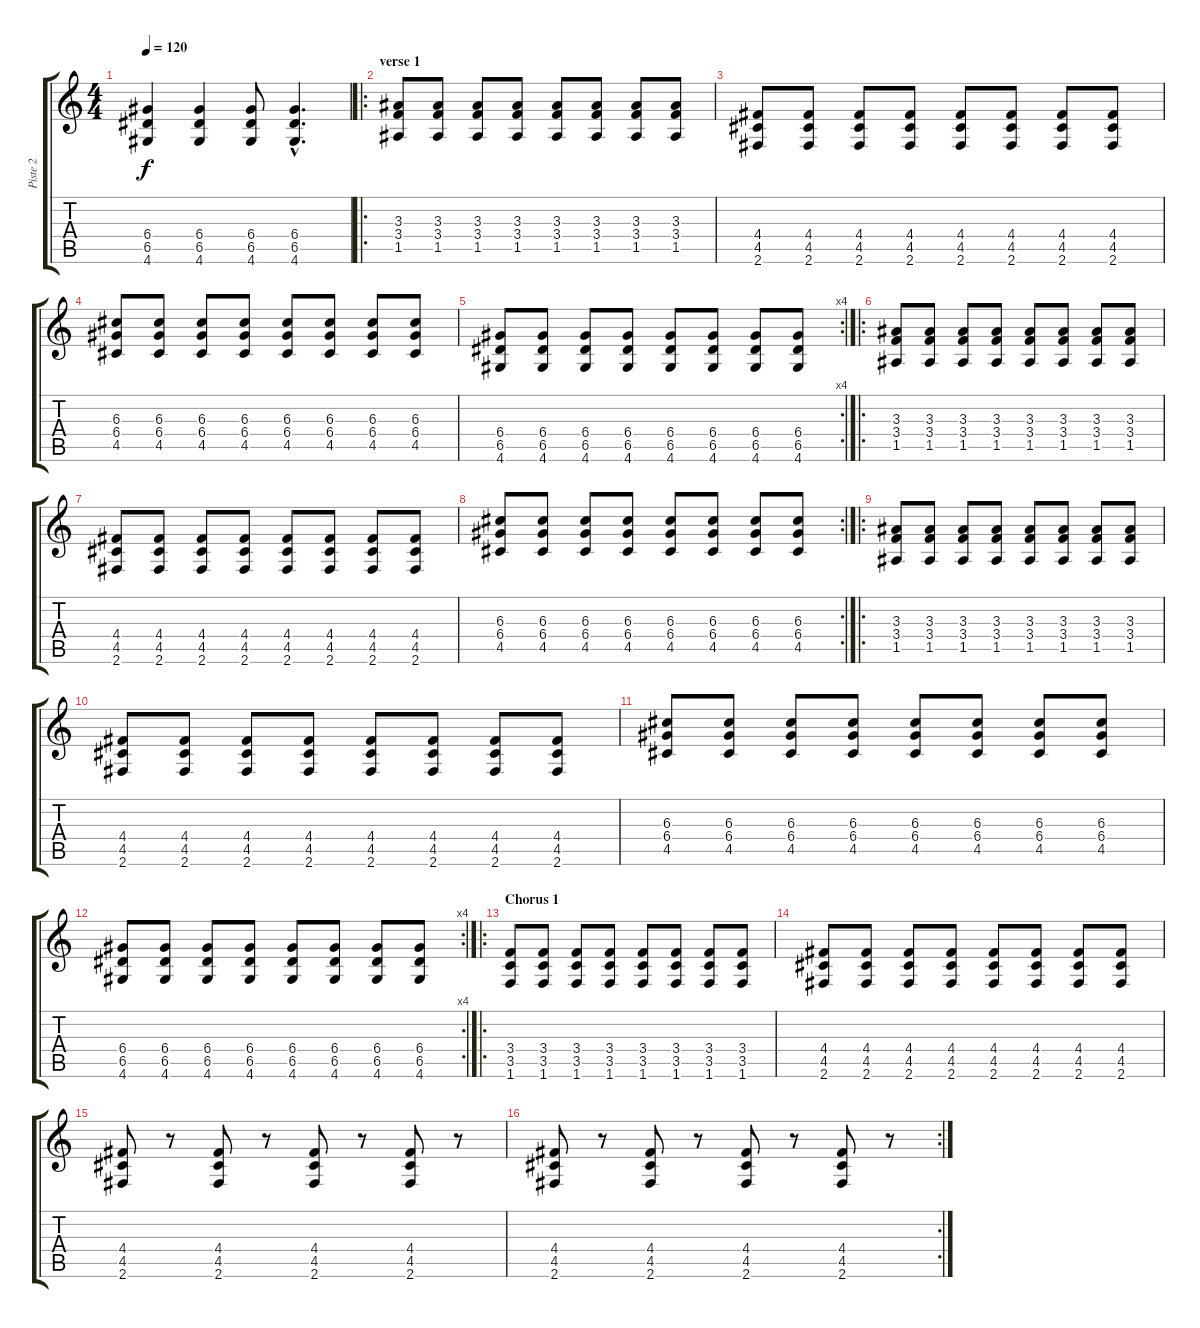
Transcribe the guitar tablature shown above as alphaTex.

\track ("Piste 2" "Piste 2") {instrument distortionguitar}
\staff {score tabs}
\tuning (E4 B3 G3 D3 A2 E2) {hide}
\ts (4 4)
\tempo 120
\clef g2
\ks c
(6.4 6.5 4.6).4{dy f} (6.4 6.5 4.6).4 (6.4 6.5 4.6).8 (6.4{hac} 6.5{hac} 4.6{hac}).4{d} |
\ro
\section ("" "verse 1")
(3.3 3.4 1.5).8 (3.3 3.4 1.5).8 (3.3 3.4 1.5).8 (3.3 3.4 1.5).8 (3.3 3.4 1.5).8 (3.3 3.4 1.5).8 (3.3 3.4 1.5).8 (3.3 3.4 1.5).8 |
(4.4 4.5 2.6).8 (4.4 4.5 2.6).8 (4.4 4.5 2.6).8 (4.4 4.5 2.6).8 (4.4 4.5 2.6).8 (4.4 4.5 2.6).8 (4.4 4.5 2.6).8 (4.4 4.5 2.6).8 |
(6.3 6.4 4.5).8 (6.3 6.4 4.5).8 (6.3 6.4 4.5).8 (6.3 6.4 4.5).8 (6.3 6.4 4.5).8 (6.3 6.4 4.5).8 (6.3 6.4 4.5).8 (6.3 6.4 4.5).8 |
\rc 4
(6.4 6.5 4.6).8 (6.4 6.5 4.6).8 (6.4 6.5 4.6).8 (6.4 6.5 4.6).8 (6.4 6.5 4.6).8 (6.4 6.5 4.6).8 (6.4 6.5 4.6).8 (6.4 6.5 4.6).8 |
\ro
(3.3 3.4 1.5).8{volume 16} (3.3 3.4 1.5).8 (3.3 3.4 1.5).8 (3.3 3.4 1.5).8 (3.3 3.4 1.5).8 (3.3 3.4 1.5).8 (3.3 3.4 1.5).8 (3.3 3.4 1.5).8 |
(4.4 4.5 2.6).8 (4.4 4.5 2.6).8 (4.4 4.5 2.6).8 (4.4 4.5 2.6).8 (4.4 4.5 2.6).8 (4.4 4.5 2.6).8 (4.4 4.5 2.6).8 (4.4 4.5 2.6).8 |
\rc 2
(6.3 6.4 4.5).8 (6.3 6.4 4.5).8 (6.3 6.4 4.5).8 (6.3 6.4 4.5).8 (6.3 6.4 4.5).8 (6.3 6.4 4.5).8 (6.3 6.4 4.5).8 (6.3 6.4 4.5).8 |
\ro
(3.3 3.4 1.5).8 (3.3 3.4 1.5).8 (3.3 3.4 1.5).8 (3.3 3.4 1.5).8 (3.3 3.4 1.5).8 (3.3 3.4 1.5).8 (3.3 3.4 1.5).8 (3.3 3.4 1.5).8 |
(4.4 4.5 2.6).8 (4.4 4.5 2.6).8 (4.4 4.5 2.6).8 (4.4 4.5 2.6).8 (4.4 4.5 2.6).8 (4.4 4.5 2.6).8 (4.4 4.5 2.6).8 (4.4 4.5 2.6).8 |
(6.3 6.4 4.5).8 (6.3 6.4 4.5).8 (6.3 6.4 4.5).8 (6.3 6.4 4.5).8 (6.3 6.4 4.5).8 (6.3 6.4 4.5).8 (6.3 6.4 4.5).8 (6.3 6.4 4.5).8 |
\rc 4
(6.4 6.5 4.6).8 (6.4 6.5 4.6).8 (6.4 6.5 4.6).8 (6.4 6.5 4.6).8 (6.4 6.5 4.6).8 (6.4 6.5 4.6).8 (6.4 6.5 4.6).8 (6.4 6.5 4.6).8 |
\ro
\section ("" "Chorus 1")
(3.4 3.5 1.6).8 (3.4 3.5 1.6).8 (3.4 3.5 1.6).8 (3.4 3.5 1.6).8 (3.4 3.5 1.6).8 (3.4 3.5 1.6).8 (3.4 3.5 1.6).8 (3.4 3.5 1.6).8 |
(4.4 4.5 2.6).8 (4.4 4.5 2.6).8 (4.4 4.5 2.6).8 (4.4 4.5 2.6).8 (4.4 4.5 2.6).8 (4.4 4.5 2.6).8 (4.4 4.5 2.6).8 (4.4 4.5 2.6).8 |
(4.4 4.5 2.6).8 r.8 (4.4 4.5 2.6).8 r.8 (4.4 4.5 2.6).8 r.8 (4.4 4.5 2.6).8 r.8 |
\rc 2
(4.4 4.5 2.6).8 r.8 (4.4 4.5 2.6).8 r.8 (4.4 4.5 2.6).8 r.8 (4.4 4.5 2.6).8 r.8
